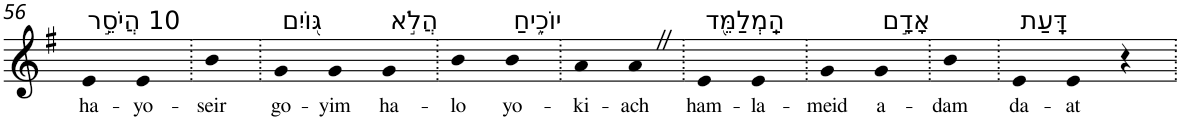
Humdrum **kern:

**kern	**text
*part1	*part1
*staff1	*staff1
*I"Piano	*
*I'Pno	*
!!LO:PB:g=z
*clefG2	*
*k[f#]	*
*G:	*
=56	=56
!LO:TX:a:t=10 הֲיֹסֵ֣ר	!
!	!LO:LY:b
4e	ha-
!	!LO:LY:b
4e	-yo-
=57.	=57.
!	!LO:LY:b
4b	-seir
=58.	=58.
!LO:TX:a:t=גּ֭וֹיִם	!
!	!LO:LY:b
4g	go-
!	!LO:LY:b
4g	-yim
!LO:TX:a:t=הֲלֹ֣א	!
!	!LO:LY:b
4g	ha-
=59.	=59.
!	!LO:LY:b
4b	-lo
!LO:TX:a:t=יוֹכִ֑יחַ	!
!	!LO:LY:b
4b	yo-
=60.	=60.
!	!LO:LY:b
4a	-ki-
!	!LO:LY:b
4aZ	-ach
=61.	=61.
!LO:TX:a:t=הַֽמְלַמֵּ֖ד	!
!	!LO:LY:b
4e	ham-
!	!LO:LY:b
4e	-la-
=62.	=62.
!	!LO:LY:b
4g	-meid
!LO:TX:a:t=אָדָ֣ם	!
!	!LO:LY:b
4g	a-
=63.	=63.
!	!LO:LY:b
4b	-dam
=64.	=64.
!LO:TX:a:t=דָּֽעַת	!
!	!LO:LY:b
4e	da-
!	!LO:LY:b
4e	-at
4r	.
=.	=.
*-	*-
